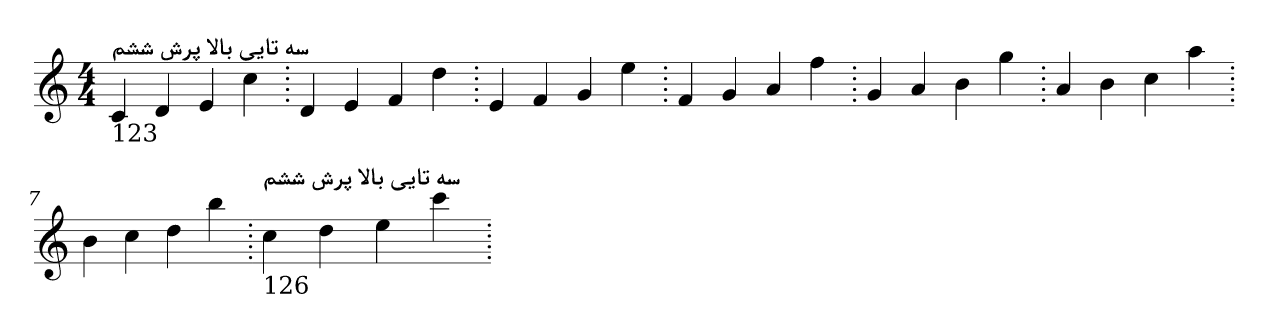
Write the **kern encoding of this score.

**kern
*part1
*staff1
!!LO:LB:g=z
*clefG2
*k[]
*C:
*M4/4
=1
!LO:TX:b:t=123
!LO:TX:a:t=سه تایی بالا پرش ششم
4ci/
4di/
4ei/
4cci\
=2.
*k[]
*C:
4di/
4ei/
4fi/
4ddi\
=3.
*k[]
*C:
4ei/
4fi/
4gi/
4eei\
=4.
*k[]
*C:
4fi/
4gi/
4ai/
4ffi\
!!LO:LB:g=z
=5.
*k[]
*C:
4gi/
4ai/
4bi\
4ggi\
=6.
*k[]
*C:
4ai/
4bi\
4cci\
4aai\
=7.
*k[]
*C:
4bi\
4cci\
4ddi\
4bbi\
!!LO:LB:g=z
=8.
*k[]
*C:
!LO:TX:b:t=126
!LO:TX:a:t=سه تایی بالا پرش ششم
4cci\
4ddi\
4eei\
4ccci\
=.
*-
